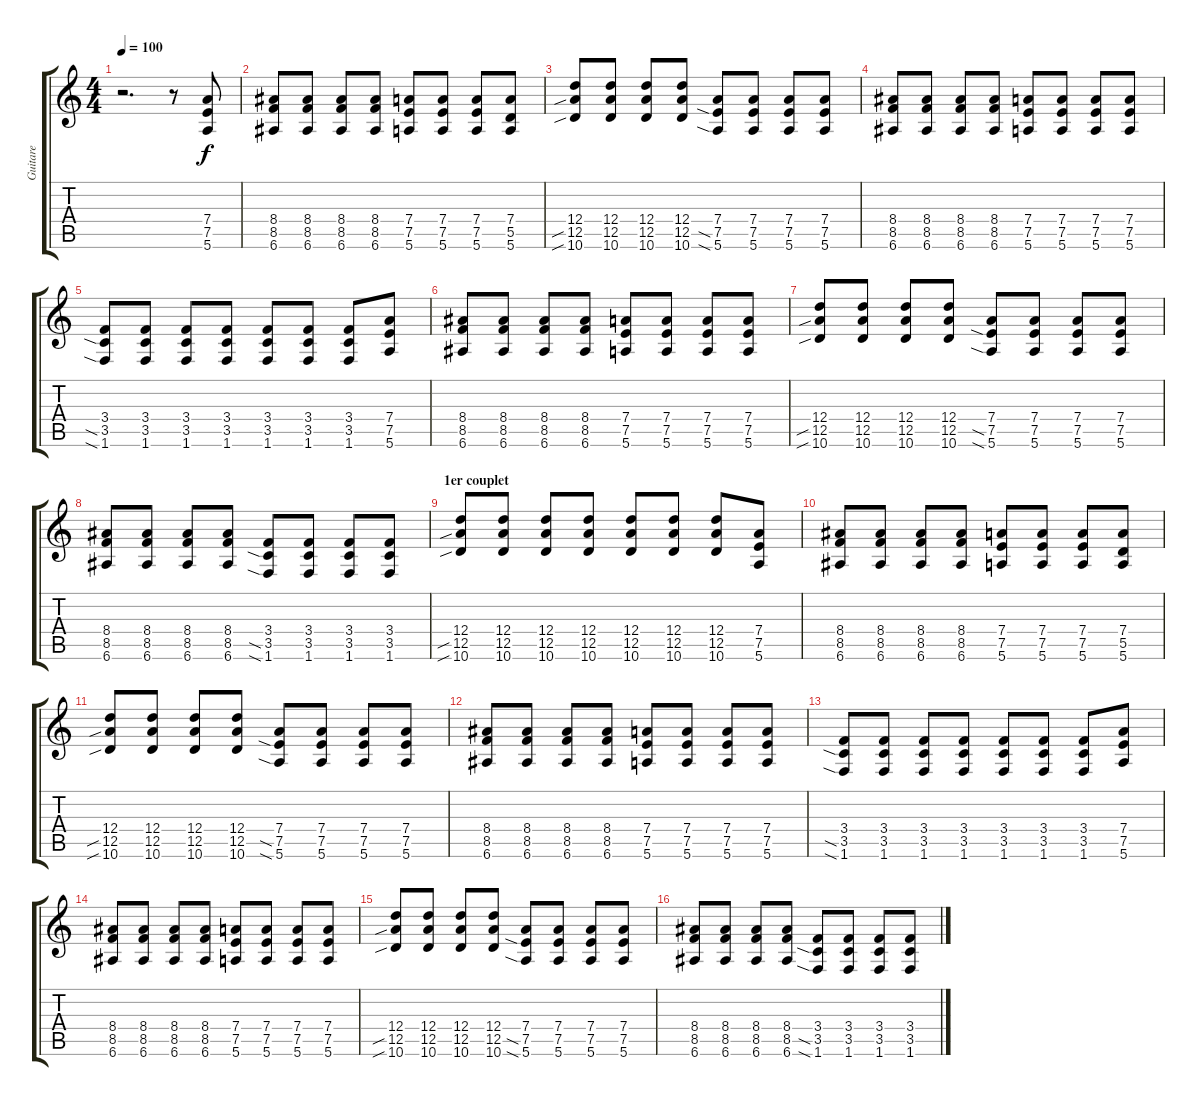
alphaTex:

\track ("Guitare" "Guitare") {instrument distortionguitar}
\staff {score tabs}
\tuning (E4 B3 G3 D3 A2 E2) {hide}
\ts (4 4)
\tempo 100
\clef g2
\ks c
r.2{d dy f instrument distortionguitar} r.8 (7.4 7.5 5.6).8 |
(8.4 8.5 6.6).8 (8.4 8.5 6.6).8 (8.4 8.5 6.6).8 (8.4 8.5 6.6).8 (7.4 7.5 5.6).8 (7.4 7.5 5.6).8 (7.4 7.5 5.6).8 (7.4 5.5 5.6).8 |
(12.4 12.5{sib} 10.6{sib}).8 (12.4 12.5 10.6).8 (12.4 12.5 10.6).8 (12.4 12.5 10.6).8 (7.4 7.5{sia} 5.6{sia}).8 (7.4 7.5 5.6).8 (7.4 7.5 5.6).8 (7.4 7.5 5.6).8 |
(8.4 8.5 6.6).8 (8.4 8.5 6.6).8 (8.4 8.5 6.6).8 (8.4 8.5 6.6).8 (7.4 7.5 5.6).8 (7.4 7.5 5.6).8 (7.4 7.5 5.6).8 (7.4 7.5 5.6).8 |
(3.4 3.5{sia} 1.6{sia}).8 (3.4 3.5 1.6).8 (3.4 3.5 1.6).8 (3.4 3.5 1.6).8 (3.4 3.5 1.6).8 (3.4 3.5 1.6).8 (3.4 3.5 1.6).8 (7.4 7.5 5.6).8 |
(8.4 8.5 6.6).8 (8.4 8.5 6.6).8 (8.4 8.5 6.6).8 (8.4 8.5 6.6).8 (7.4 7.5 5.6).8 (7.4 7.5 5.6).8 (7.4 7.5 5.6).8 (7.4 7.5 5.6).8 |
(12.4 12.5{sib} 10.6{sib}).8 (12.4 12.5 10.6).8 (12.4 12.5 10.6).8 (12.4 12.5 10.6).8 (7.4 7.5{sia} 5.6{sia}).8 (7.4 7.5 5.6).8 (7.4 7.5 5.6).8 (7.4 7.5 5.6).8 |
(8.4 8.5 6.6).8 (8.4 8.5 6.6).8 (8.4 8.5 6.6).8 (8.4 8.5 6.6).8 (3.4 3.5{sia} 1.6{sia}).8 (3.4 3.5 1.6).8 (3.4 3.5 1.6).8 (3.4 3.5 1.6).8 |
\section ("" "1er couplet")
(12.4 12.5{sib} 10.6{sib}).8 (12.4 12.5 10.6).8 (12.4 12.5 10.6).8 (12.4 12.5 10.6).8 (12.4 12.5 10.6).8 (12.4 12.5 10.6).8 (12.4 12.5 10.6).8 (7.4 7.5 5.6).8 |
(8.4 8.5 6.6).8 (8.4 8.5 6.6).8 (8.4 8.5 6.6).8 (8.4 8.5 6.6).8 (7.4 7.5 5.6).8 (7.4 7.5 5.6).8 (7.4 7.5 5.6).8 (7.4 5.5 5.6).8 |
(12.4 12.5{sib} 10.6{sib}).8 (12.4 12.5 10.6).8 (12.4 12.5 10.6).8 (12.4 12.5 10.6).8 (7.4 7.5{sia} 5.6{sia}).8 (7.4 7.5 5.6).8 (7.4 7.5 5.6).8 (7.4 7.5 5.6).8 |
(8.4 8.5 6.6).8 (8.4 8.5 6.6).8 (8.4 8.5 6.6).8 (8.4 8.5 6.6).8 (7.4 7.5 5.6).8 (7.4 7.5 5.6).8 (7.4 7.5 5.6).8 (7.4 7.5 5.6).8 |
(3.4 3.5{sia} 1.6{sia}).8 (3.4 3.5 1.6).8 (3.4 3.5 1.6).8 (3.4 3.5 1.6).8 (3.4 3.5 1.6).8 (3.4 3.5 1.6).8 (3.4 3.5 1.6).8 (7.4 7.5 5.6).8 |
(8.4 8.5 6.6).8 (8.4 8.5 6.6).8 (8.4 8.5 6.6).8 (8.4 8.5 6.6).8 (7.4 7.5 5.6).8 (7.4 7.5 5.6).8 (7.4 7.5 5.6).8 (7.4 7.5 5.6).8 |
(12.4 12.5{sib} 10.6{sib}).8 (12.4 12.5 10.6).8 (12.4 12.5 10.6).8 (12.4 12.5 10.6).8 (7.4 7.5{sia} 5.6{sia}).8 (7.4 7.5 5.6).8 (7.4 7.5 5.6).8 (7.4 7.5 5.6).8 |
(8.4 8.5 6.6).8 (8.4 8.5 6.6).8 (8.4 8.5 6.6).8 (8.4 8.5 6.6).8 (3.4 3.5{sia} 1.6{sia}).8 (3.4 3.5 1.6).8 (3.4 3.5 1.6).8 (3.4 3.5 1.6).8
